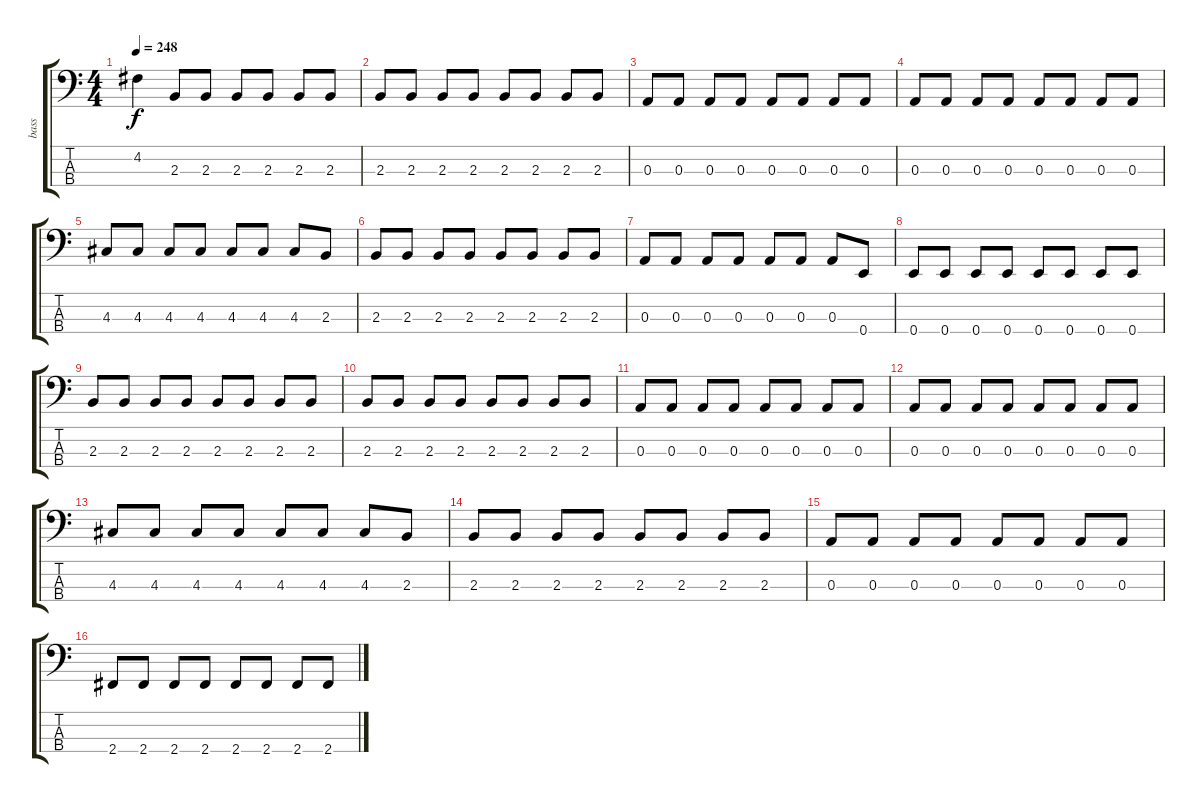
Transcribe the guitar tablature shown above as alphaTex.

\track ("bass" "bass") {instrument electricbassfinger}
\staff {score tabs}
\tuning (G2 D2 A1 E1) {hide}
\ts (4 4)
\tempo 248
\clef f4
\ks c
4.2.4{dy f} 2.3.8 2.3.8 2.3.8 2.3.8 2.3.8 2.3.8 |
2.3.8 2.3.8 2.3.8 2.3.8 2.3.8 2.3.8 2.3.8 2.3.8 |
0.3.8 0.3.8 0.3.8 0.3.8 0.3.8 0.3.8 0.3.8 0.3.8 |
0.3.8 0.3.8 0.3.8 0.3.8 0.3.8 0.3.8 0.3.8 0.3.8 |
4.3.8 4.3.8 4.3.8 4.3.8 4.3.8 4.3.8 4.3.8 2.3.8 |
2.3.8 2.3.8 2.3.8 2.3.8 2.3.8 2.3.8 2.3.8 2.3.8 |
0.3.8 0.3.8 0.3.8 0.3.8 0.3.8 0.3.8 0.3.8 0.4.8 |
0.4.8 0.4.8 0.4.8 0.4.8 0.4.8 0.4.8 0.4.8 0.4.8 |
2.3.8 2.3.8 2.3.8 2.3.8 2.3.8 2.3.8 2.3.8 2.3.8 |
2.3.8 2.3.8 2.3.8 2.3.8 2.3.8 2.3.8 2.3.8 2.3.8 |
0.3.8 0.3.8 0.3.8 0.3.8 0.3.8 0.3.8 0.3.8 0.3.8 |
0.3.8 0.3.8 0.3.8 0.3.8 0.3.8 0.3.8 0.3.8 0.3.8 |
4.3.8 4.3.8 4.3.8 4.3.8 4.3.8 4.3.8 4.3.8 2.3.8 |
2.3.8 2.3.8 2.3.8 2.3.8 2.3.8 2.3.8 2.3.8 2.3.8 |
0.3.8 0.3.8 0.3.8 0.3.8 0.3.8 0.3.8 0.3.8 0.3.8 |
2.4.8 2.4.8 2.4.8 2.4.8 2.4.8 2.4.8 2.4.8 2.4.8
